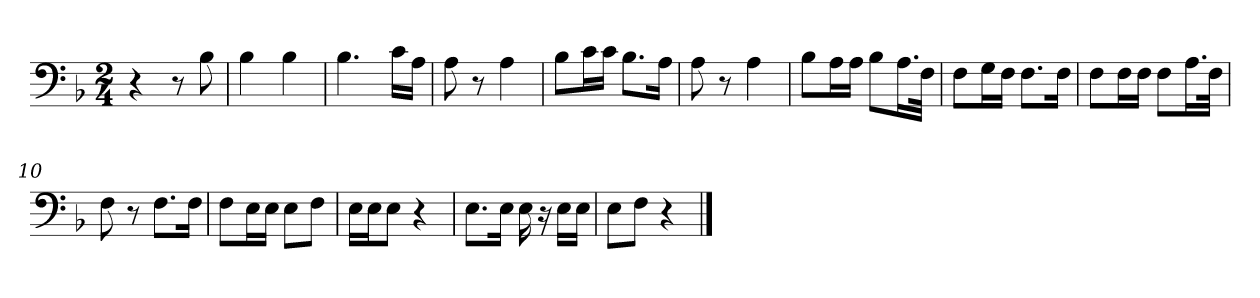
**kern
*part1
*staff1
*clefF4
*k[b-]
*M2/4
=1
4r
8r
8B-\
=2
4B-\
4B-\
=3
4.B-\
16c\LL
16A\JJ
=4
8A\
8r
4A\
=5
8B-\L
16c\L
16c\JJ
8.B-\L
16A\Jk
=6
8A\
8r
4A\
=7
8B-\L
16A\L
16A\JJ
8B-\L
16.A\L
32F\JJk
=8
8F\L
16G\L
16F\JJ
8.F\L
16F\Jk
=9
8F\L
16F\L
16F\JJ
8F\L
16.A\L
32F\JJk
=10
8F\
8r
8.F\L
16F\Jk
=11
8F\L
16E\L
16E\JJ
8E\L
8F\J
=12
16E\LL
16E\J
8E\J
4r
=13
8.E\L
16E\Jk
16E\
16r
16E\LL
16E\JJ
=14
8E\L
8F\J
4r
==
*-
